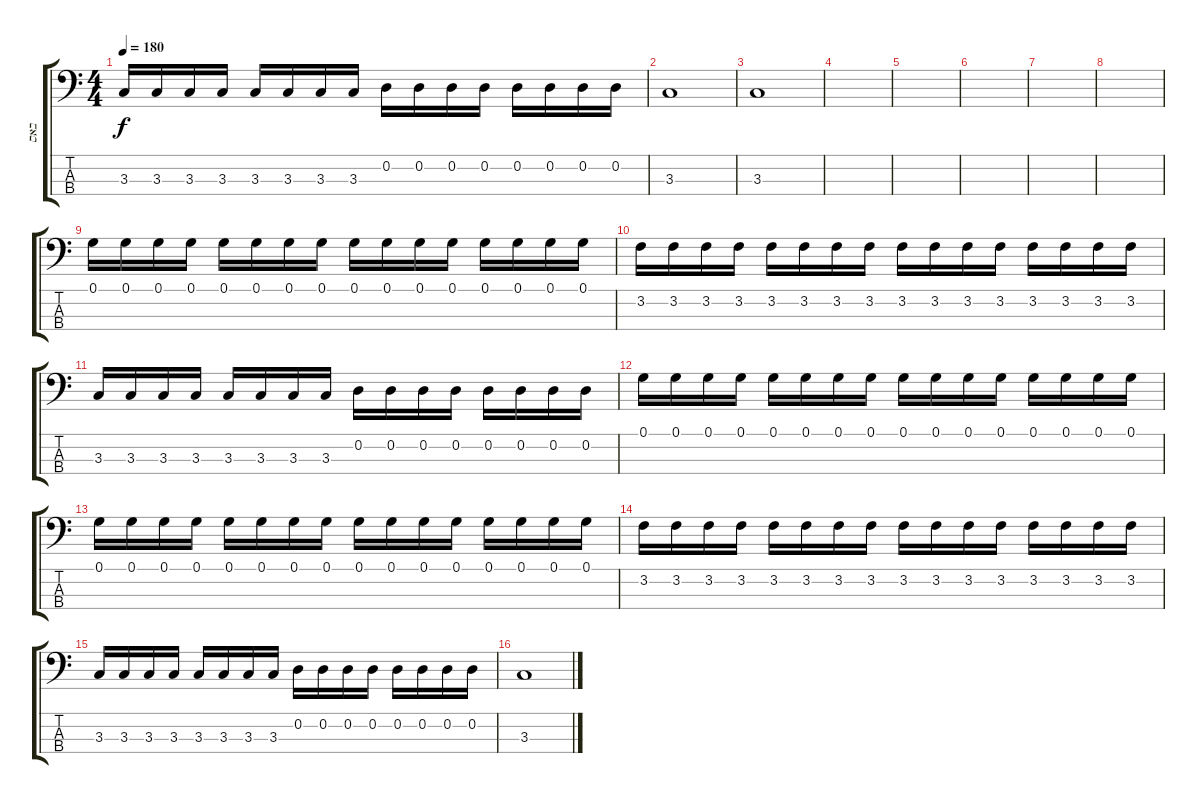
\track ("באס" "באס") {instrument electricbasspick}
\staff {score tabs}
\tuning (G2 D2 A1 E1) {hide}
\ts (4 4)
\tempo 180
\clef f4
\ks c
3.3.16{dy f} 3.3.16 3.3.16 3.3.16 3.3.16 3.3.16 3.3.16 3.3.16 0.2.16 0.2.16 0.2.16 0.2.16 0.2.16 0.2.16 0.2.16 0.2.16 |
3.3.1 |
3.3.1 |
|
|
|
|
|
0.1.16 0.1.16 0.1.16 0.1.16 0.1.16 0.1.16 0.1.16 0.1.16 0.1.16 0.1.16 0.1.16 0.1.16 0.1.16 0.1.16 0.1.16 0.1.16 |
3.2.16 3.2.16 3.2.16 3.2.16 3.2.16 3.2.16 3.2.16 3.2.16 3.2.16 3.2.16 3.2.16 3.2.16 3.2.16 3.2.16 3.2.16 3.2.16 |
3.3.16 3.3.16 3.3.16 3.3.16 3.3.16 3.3.16 3.3.16 3.3.16 0.2.16 0.2.16 0.2.16 0.2.16 0.2.16 0.2.16 0.2.16 0.2.16 |
0.1.16 0.1.16 0.1.16 0.1.16 0.1.16 0.1.16 0.1.16 0.1.16 0.1.16 0.1.16 0.1.16 0.1.16 0.1.16 0.1.16 0.1.16 0.1.16 |
0.1.16 0.1.16 0.1.16 0.1.16 0.1.16 0.1.16 0.1.16 0.1.16 0.1.16 0.1.16 0.1.16 0.1.16 0.1.16 0.1.16 0.1.16 0.1.16 |
3.2.16 3.2.16 3.2.16 3.2.16 3.2.16 3.2.16 3.2.16 3.2.16 3.2.16 3.2.16 3.2.16 3.2.16 3.2.16 3.2.16 3.2.16 3.2.16 |
3.3.16 3.3.16 3.3.16 3.3.16 3.3.16 3.3.16 3.3.16 3.3.16 0.2.16 0.2.16 0.2.16 0.2.16 0.2.16 0.2.16 0.2.16 0.2.16 |
3.3.1
